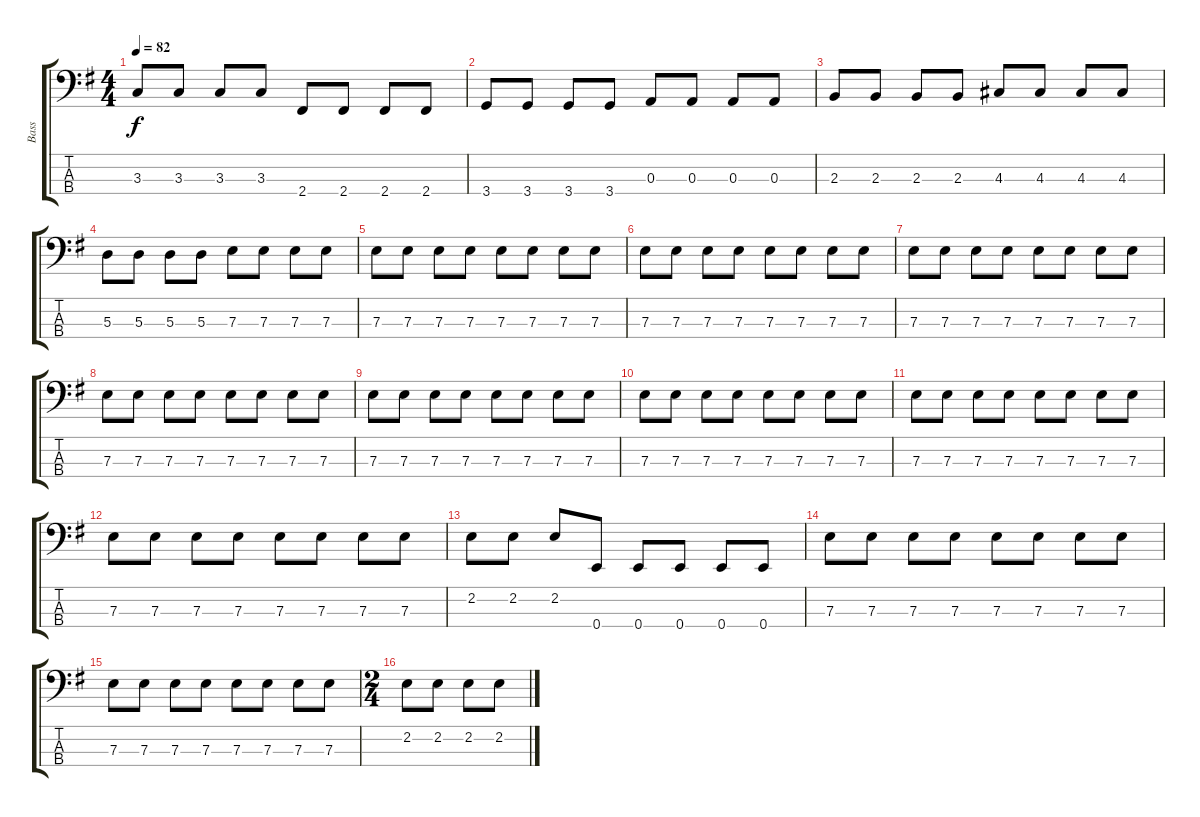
\track ("Bass" "Bass") {instrument electricbassfinger}
\staff {score tabs}
\tuning (G2 D2 A1 E1) {hide}
\ts (4 4)
\tempo 82
\clef f4
\ks g
3.3.8{dy f} 3.3.8 3.3.8 3.3.8 2.4.8 2.4.8 2.4.8 2.4.8 |
3.4.8 3.4.8 3.4.8 3.4.8 0.3.8 0.3.8 0.3.8 0.3.8 |
2.3.8 2.3.8 2.3.8 2.3.8 4.3.8 4.3.8 4.3.8 4.3.8 |
5.3.8 5.3.8 5.3.8 5.3.8 7.3.8 7.3.8 7.3.8 7.3.8 |
7.3.8 7.3.8 7.3.8 7.3.8 7.3.8 7.3.8 7.3.8 7.3.8 |
7.3.8 7.3.8 7.3.8 7.3.8 7.3.8 7.3.8 7.3.8 7.3.8 |
7.3.8 7.3.8 7.3.8 7.3.8 7.3.8 7.3.8 7.3.8 7.3.8 |
7.3.8 7.3.8 7.3.8 7.3.8 7.3.8 7.3.8 7.3.8 7.3.8 |
7.3.8 7.3.8 7.3.8 7.3.8 7.3.8 7.3.8 7.3.8 7.3.8 |
7.3.8 7.3.8 7.3.8 7.3.8 7.3.8 7.3.8 7.3.8 7.3.8 |
7.3.8 7.3.8 7.3.8 7.3.8 7.3.8 7.3.8 7.3.8 7.3.8 |
7.3.8 7.3.8 7.3.8 7.3.8 7.3.8 7.3.8 7.3.8 7.3.8 |
2.2.8 2.2.8 2.2.8 0.4.8 0.4.8 0.4.8 0.4.8 0.4.8 |
7.3.8 7.3.8 7.3.8 7.3.8 7.3.8 7.3.8 7.3.8 7.3.8 |
7.3.8 7.3.8 7.3.8 7.3.8 7.3.8 7.3.8 7.3.8 7.3.8 |
\ts (2 4)
2.2.8 2.2.8 2.2.8 2.2.8
